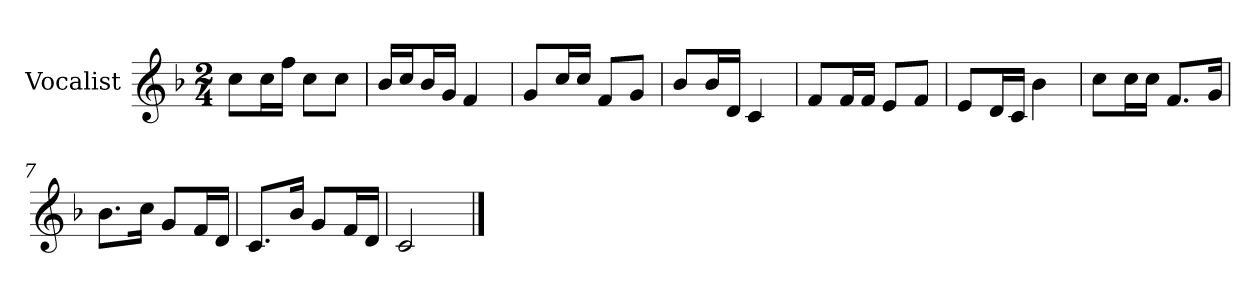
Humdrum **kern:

**kern
*part1
*staff1
*I"Vocalist
*k[b-]
*F:
*M2/4
=
8ccL
16ccL
16ffJJ
8ccL
8ccJ
=1
16b-LL
16ccJ
16b-L
16gJJ
4f
=2
8gL
16ccL
16ccJJ
8fL
8gJ
=3
8b-L
16b-L
16dJJ
4c
=4
8fL
16fL
16fJJ
8eL
8fJ
=5
8eL
16dL
16cJJ
4b-
=6
8ccL
16ccL
16ccJJ
8.fL
16gJk
=7
8.b-L
16ccJk
8gL
16fL
16dJJ
=8
8.cL
16b-Jk
8gL
16fL
16dJJ
=9
2c
==
*-
